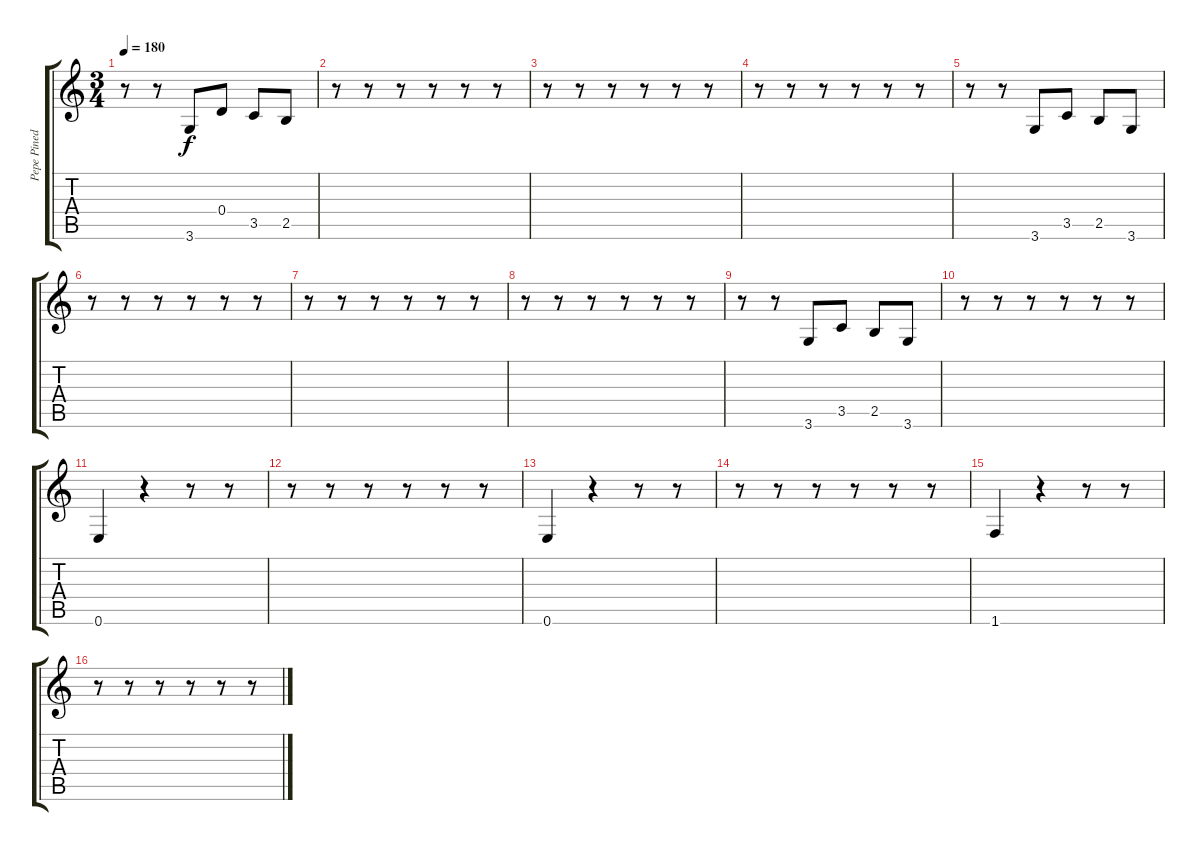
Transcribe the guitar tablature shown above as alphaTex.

\track ("Pepe Pinedo" "Pepe Pined") {instrument electricbassfinger}
\staff {score tabs}
\tuning (E4 B3 G3 D3 A2 E2) {hide}
\ts (3 4)
\tempo 180
\clef g2
\ks c
r.8{dy f} r.8 3.6.8 0.4.8 3.5.8 2.5.8 |
r.8 r.8 r.8 r.8 r.8 r.8 |
r.8 r.8 r.8 r.8 r.8 r.8 |
r.8 r.8 r.8 r.8 r.8 r.8 |
r.8 r.8 3.6.8 3.5.8 2.5.8 3.6.8 |
r.8 r.8 r.8 r.8 r.8 r.8 |
r.8 r.8 r.8 r.8 r.8 r.8 |
r.8 r.8 r.8 r.8 r.8 r.8 |
r.8 r.8 3.6.8 3.5.8 2.5.8 3.6.8 |
r.8 r.8 r.8 r.8 r.8 r.8 |
0.6.4 r.4 r.8 r.8 |
r.8 r.8 r.8 r.8 r.8 r.8 |
0.6.4 r.4 r.8 r.8 |
r.8 r.8 r.8 r.8 r.8 r.8 |
1.6.4 r.4 r.8 r.8 |
r.8 r.8 r.8 r.8 r.8 r.8
